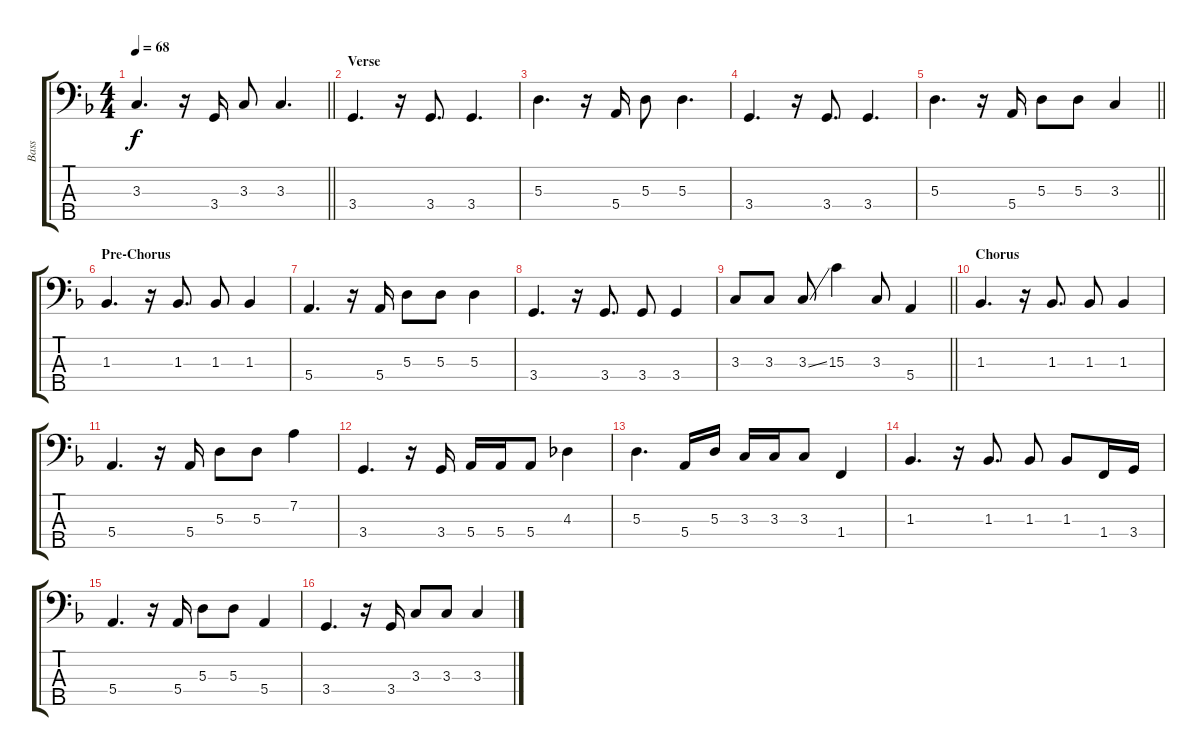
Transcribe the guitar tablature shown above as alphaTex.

\track ("Bass" "Bass") {instrument electricbassfinger}
\staff {score tabs}
\tuning (G2 D2 A1 E1 B0) {hide}
\ts (4 4)
\tempo 68
\clef f4
\barLineRight lightlight
\ks f
3.3.4{d dy f} r.16 3.4.16 3.3.8 3.3.4{d} |
\section ("" "Verse")
3.4.4{d} r.16 3.4.8{d} 3.4.4{d} |
5.3.4{d} r.16 5.4.16 5.3.8 5.3.4{d} |
3.4.4{d} r.16 3.4.8{d} 3.4.4{d} |
\barLineRight lightlight
5.3.4{d} r.16 5.4.16 5.3.8 5.3.8 3.3.4 |
\section ("" "Pre-Chorus")
1.3.4{d} r.16 1.3.8{d} 1.3.8 1.3.4 |
5.4.4{d} r.16 5.4.16 5.3.8 5.3.8 5.3.4 |
3.4.4{d} r.16 3.4.8{d} 3.4.8 3.4.4 |
\barLineRight lightlight
3.3.8 3.3.8 3.3{ss}.8 15.3.4 3.3.8 5.4.4 |
\section ("" "Chorus")
1.3.4{d} r.16 1.3.8{d} 1.3.8 1.3.4 |
5.4.4{d} r.16 5.4.16 5.3.8 5.3.8 7.2.4 |
3.4.4{d} r.16 3.4.16 5.4.16 5.4.16 5.4.8 4.3.4 |
5.3.4{d} 5.4.16 5.3.16 3.3.16 3.3.16 3.3.8 1.4.4 |
1.3.4{d} r.16 1.3.8{d} 1.3.8 1.3.8 1.4.16 3.4.16 |
5.4.4{d} r.16 5.4.16 5.3.8 5.3.8 5.4.4 |
3.4.4{d} r.16 3.4.16 3.3.8 3.3.8 3.3.4
